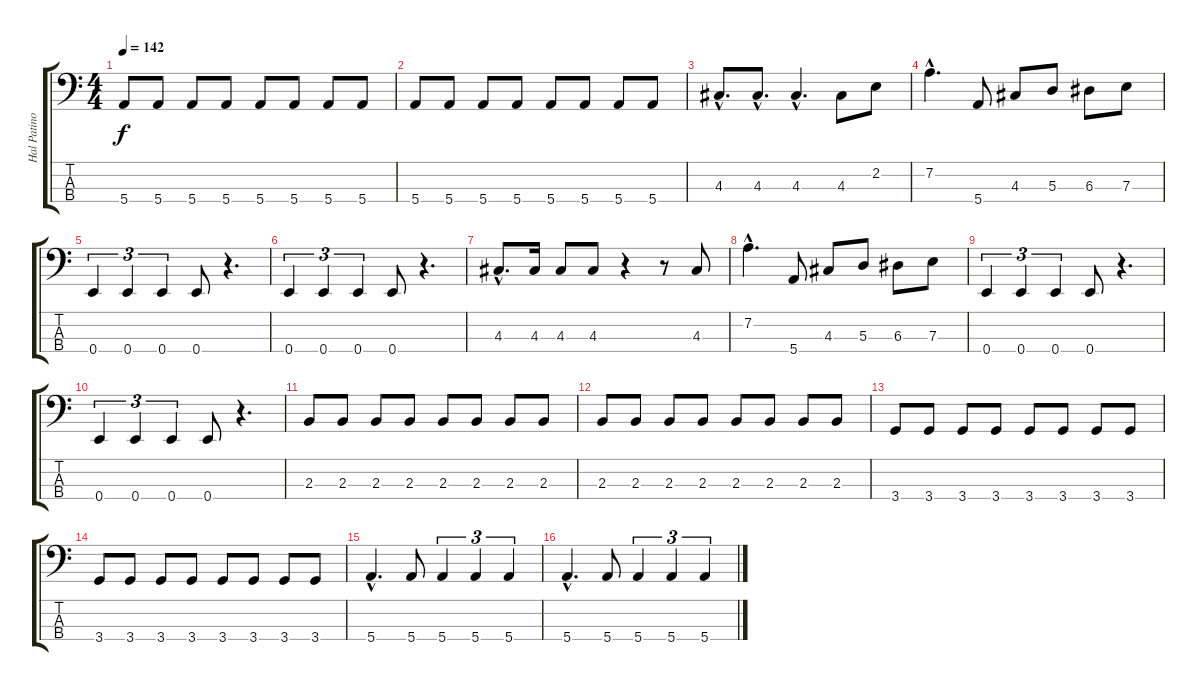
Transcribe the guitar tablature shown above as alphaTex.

\track ("Hal Patino" "Hal Patino") {instrument electricbassfinger}
\staff {score tabs}
\tuning (G2 D2 A1 E1) {hide}
\ts (4 4)
\tempo 142
\clef f4
\ks c
5.4.8{dy f} 5.4.8 5.4.8 5.4.8 5.4.8 5.4.8 5.4.8 5.4.8 |
5.4.8 5.4.8 5.4.8 5.4.8 5.4.8 5.4.8 5.4.8 5.4.8 |
4.3{hac}.8{d} 4.3{hac}.8{d} 4.3{hac}.4{d} 4.3.8 2.2.8 |
7.2{hac}.4{d} 5.4.8 4.3.8 5.3.8 6.3.8 7.3.8 |
0.4.4{tu (3 2)} 0.4.4{tu (3 2)} 0.4.4{tu (3 2)} 0.4.8 r.4{d} |
0.4.4{tu (3 2)} 0.4.4{tu (3 2)} 0.4.4{tu (3 2)} 0.4.8 r.4{d} |
4.3{hac}.8{d} 4.3.16 4.3.8 4.3.8 r.4 r.8 4.3.8 |
7.2{hac}.4{d} 5.4.8 4.3.8 5.3.8 6.3.8 7.3.8 |
0.4.4{tu (3 2)} 0.4.4{tu (3 2)} 0.4.4{tu (3 2)} 0.4.8 r.4{d} |
0.4.4{tu (3 2)} 0.4.4{tu (3 2)} 0.4.4{tu (3 2)} 0.4.8 r.4{d} |
2.3.8 2.3.8 2.3.8 2.3.8 2.3.8 2.3.8 2.3.8 2.3.8 |
2.3.8 2.3.8 2.3.8 2.3.8 2.3.8 2.3.8 2.3.8 2.3.8 |
3.4.8 3.4.8 3.4.8 3.4.8 3.4.8 3.4.8 3.4.8 3.4.8 |
3.4.8 3.4.8 3.4.8 3.4.8 3.4.8 3.4.8 3.4.8 3.4.8 |
5.4{hac}.4{d} 5.4.8 5.4.4{tu (3 2)} 5.4.4{tu (3 2)} 5.4.4{tu (3 2)} |
5.4{hac}.4{d} 5.4.8 5.4.4{tu (3 2)} 5.4.4{tu (3 2)} 5.4.4{tu (3 2)}
